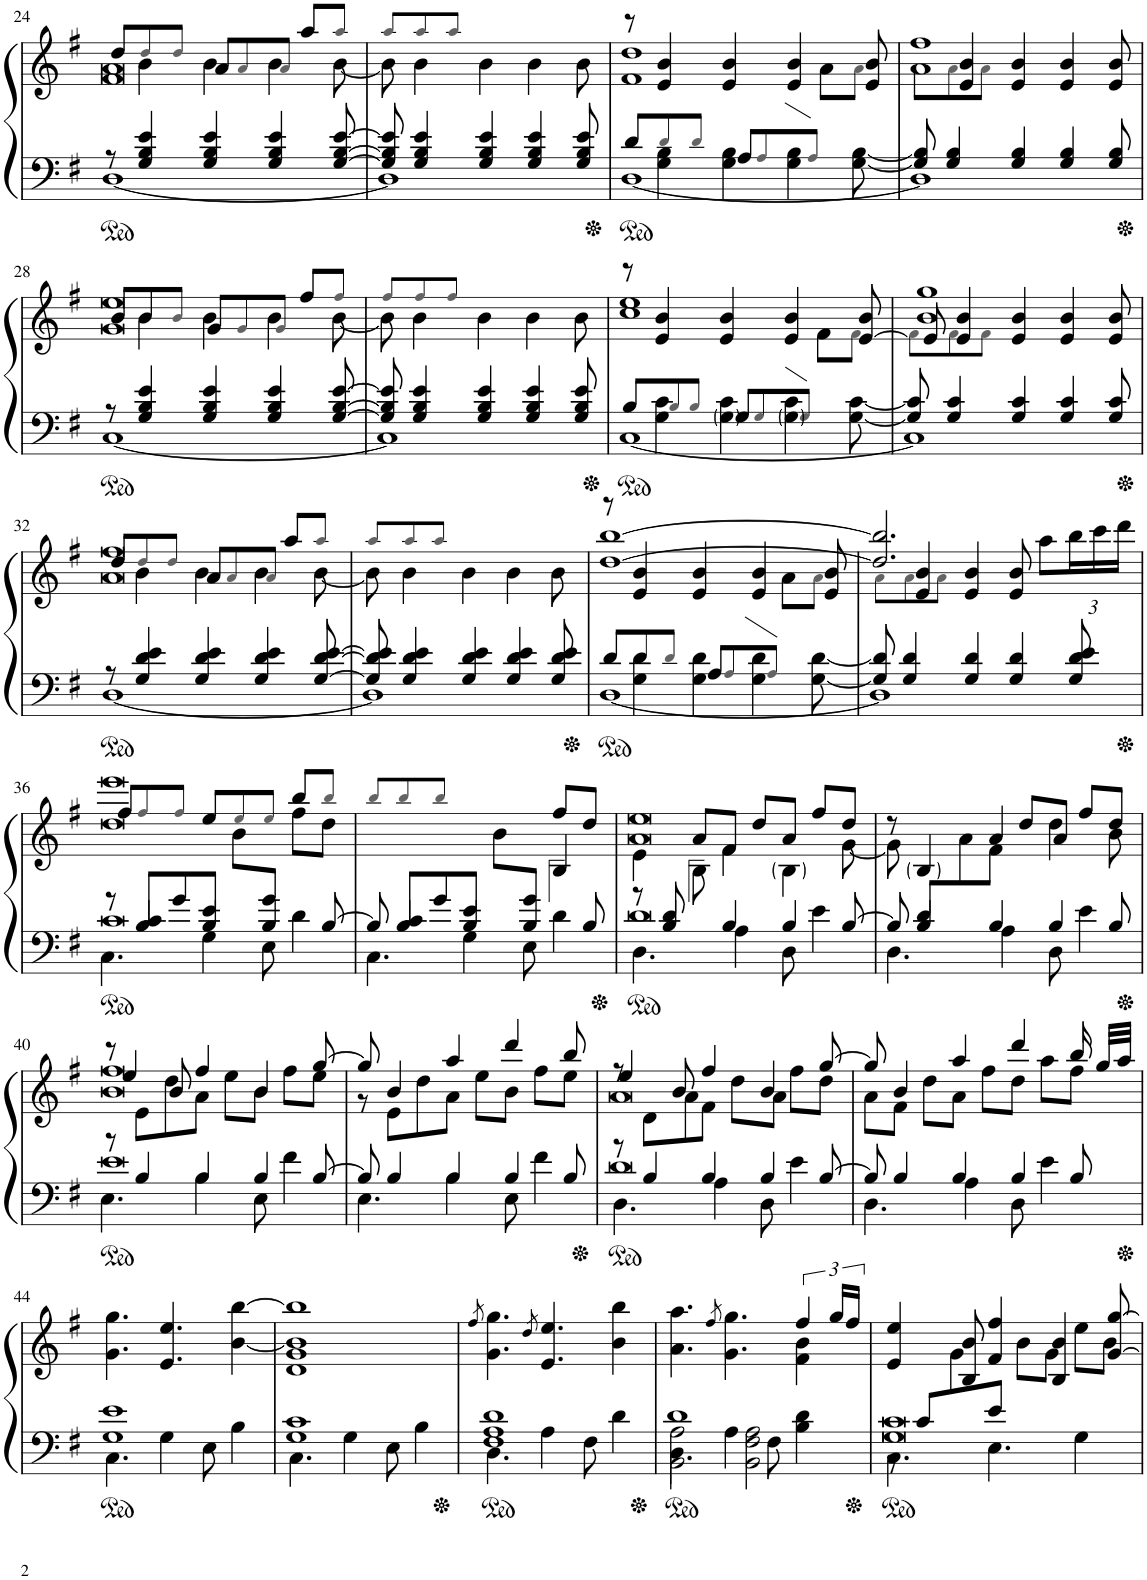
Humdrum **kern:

**kern	**kern
*part1	*part1
*staff2	*staff1
*I"Piano	*
*I'Pno.	*
!!LO:PB:g=z
*clefF4	*clefG2
*k[f#]	*k[f#]
*M4/4	*M4/4
=24	=24
*^	*^
*	*	*	*^
8r	[1D	8dd/L	8ryy	1f# 1a
4G/ 4B/ 4e/	.	8dd!i/	4b\	.
.	.	8dd!i/J	.	.
4G/ 4B/ 4e/	.	8a/L	4b\	.
.	.	8a!i/	.	.
4G/ 4B/ 4e/	.	8a!i/J	4b\	.
.	.	8aa/L	.	.
[8G/ [8B/ [8e/	.	8aa!i/J	[8b\	.
*	*	*	*v	*v
=25	=25	=25	=25
8G/] 8B/] 8e/]	1D]	8aa!i/L	8b\]
4G/ 4B/ 4e/	.	8aa!i/	4b\
.	.	8aa!i/J	.
4G/ 4B/ 4e/	.	8ryy	4b\
.	.	2ryy	.
4G/ 4B/ 4e/	.	.	4b\
8G/ 8B/ 8e/	.	.	8b\
=26	=26	=26	=26
*	*^	*	*^
8d/L	8ryy	[1D	8r	2.ryy	1f# 1dd
8d!i/	4G\ 4B\	.	4e/ 4b/	.	.
8d!i/J	.	.	.	.	.
8A/L	4G\ 4B\	.	4e/ 4b/	.	.
8A!i/	.	.	.	.	.
8A!i/J	4G\ 4B\	.	4e/ 4b/	.	.
4ryy	.	.	.	8a\L	.
.	[8G\ [8B\	.	8e/ 8b/	8a!i\J	.
*	*v	*v	*	*	*
=27	=27	=27	=27	=27
8G/] 8B/]	1D]	8ryy	8ai\L	1a 1ff#
4G/ 4B/	.	4e/ 4b/	8a!i\	.
.	.	.	8a!i\J	.
4G/ 4B/	.	4e/ 4b/	2ryy	.
4G/ 4B/	.	4e/ 4b/	.	.
8G/ 8B/	.	8e/ 8b/	8ryy	.
!!LO:LB:g=z	!!	!!
=28	=28	=28	=28	=28
8r	[1C	8b/L	8ryy	1g 1ee
4G/ 4B/ 4e/	.	8bi/	4b\	.
.	.	8b!i/J	.	.
4G/ 4B/ 4e/	.	8g/L	4b\	.
.	.	8g!i/	.	.
4G/ 4B/ 4e/	.	8g!i/J	4b\	.
.	.	8ff#/L	.	.
[8G/ [8B/ [8e/	.	8ff#!i/J	[8b\	.
*	*	*	*v	*v
=29	=29	=29	=29
8G/] 8B/] 8e/]	1C]	8ff#!i/L	8b\]
4G/ 4B/ 4e/	.	8ff#!i/	4b\
.	.	8ff#!i/J	.
4G/ 4B/ 4e/	.	8ryy	4b\
.	.	2ryy	.
4G/ 4B/ 4e/	.	.	4b\
8G/ 8B/ 8e/	.	.	8b\
=30	=30	=30	=30
*	*^	*	*^
8B/L	8ryy	[1C	8r	2.ryy	1cc 1ee
8B!i/	4G\ 4c\	.	4e/ 4b/	.	.
8B!i/J	.	.	.	.	.
8G/L	4G\ 4c\	.	4e/ 4b/	.	.
8G!i/	.	.	.	.	.
8G!i/J	4G\ 4c\	.	4e/ 4b/	.	.
4ryy	.	.	.	8f#\L	.
.	[8G\ [8c\	.	[8e/ 8b/	8f#!i\J	.
*	*v	*v	*	*	*
=31	=31	=31	=31	=31
8G/] 8c/]	1C]	8e/]	8f#!i\L	1b 1gg
4G/ 4c/	.	4e/ 4b/	8f#!i\	.
.	.	.	8f#!i\J	.
4G/ 4c/	.	4e/ 4b/	2ryy	.
4G/ 4c/	.	4e/ 4b/	.	.
8G/ 8c/	.	8e/ 8b/	8ryy	.
!!LO:LB:g=z	!!	!!
=32	=32	=32	=32	=32
8r	[1D	8dd/L	8ryy	1a 1ff#
4G/ 4d/ 4e/	.	8dd!i/	4b\	.
.	.	8dd!i/J	.	.
4G/ 4d/ 4e/	.	8a/L	4b\	.
.	.	8a!i/	.	.
4G/ 4d/ 4e/	.	8a!i/J	4b\	.
.	.	8aa/L	.	.
[8G/ [8d/ [8e/	.	8aa!i/J	[8b\	.
*	*	*	*v	*v
=33	=33	=33	=33
8G/] 8d/] 8e/]	1D]	8aa!i/L	8b\]
4G/ 4d/ 4e/	.	8aa!i/	4b\
.	.	8aa!i/J	.
4G/ 4d/ 4e/	.	8ryy	4b\
.	.	2ryy	.
4G/ 4d/ 4e/	.	.	4b\
8G/ 8d/ 8e/	.	.	8b\
=34	=34	=34	=34
*	*^	*	*^
8d/L	8ryy	[1D	8r	2.ryy	[1dd [1bb
8d!i/	4G\ 4d\	.	4e/ 4b/	.	.
8d!i/J	.	.	.	.	.
8A/L	4G\ 4d\	.	4e/ 4b/	.	.
8A!i/	.	.	.	.	.
8A!i/J	4G\ 4d\	.	4e/ 4b/	.	.
4ryy	.	.	.	8a\L	.
.	[8G\ [8d\	.	8e/ 8b/	8a!i\J	.
*	*v	*v	*	*	*
=35	=35	=35	=35	=35
8G/] 8d/]	1D]	2.dd/] 2.bb/]	8a!i\L	8ryy
4G/ 4d/	.	.	8a!i\	4e/ 4b/
.	.	.	8a!i\J	.
4G/ 4d/	.	.	2ryy	4e/ 4b/
4G/ 4d/	.	.	.	8e/ 8b/
.	.	8aa\L	.	4ryy
*	*	*Xbrackettup	*	*
8G/ 8d/ 8e/	.	24bb\L	8ryy	.
.	.	24ccc\	.	.
.	.	24ddd\JJ	.	.
!!LO:LB:g=z	!!	!!
=36	=36	=36	=36	=36
*^	*^	*	*	*
8ryy	8r	4.C\	1c	8ff#/L	2ryy	1dd 1eee
8c/L	4B/	.	.	8ff#!i/	.	.
8g/	.	.	.	8ff#!i/J	.	.
8e/J	4B/	4G\	.	8ee/L	.	.
8ryy	.	.	.	8ee!i/	8b\L	.
8g/J	4B/	8E\	.	8ee!i/J	8ryy	.
4ryy	.	4d\	.	8bb/L	8ff#\L	.
.	[8B/	.	.	8bb!i/J	8dd\J	.
*	*	*v	*v	*	*	*
=37	=37	=37	=37	=37	=37
8ryy	8B/]	4.C\	8ryy	4.ryy	8bb!i/L
8c/L	4B/	.	4.ryy	.	8bb!i/
8g/	.	.	.	.	8bb!i/J
8e/J	4B/	4G\	.	8ryy	2ryy
8ryy	.	.	8b\L	4ryy	.
8g/J	4B/	8E\	8ryy	.	.
4ryy	.	4d\	8ff#/L	4B/	.
.	8B/	.	8dd/J	.	8ryy
=38	=38	=38	=38	=38	=38
*	*	*^	*	*	*
8ryy	8r	4.D\	1d	8ryy	4e\	1a 1ee
8d/	4B/	.	.	8ryy	.	.
2.ryy	.	.	.	8a/L	8B\	.
.	4B/	4A\	.	8f#/J	4f#\	.
.	.	.	.	8dd/L	.	.
.	4B/	8D\	.	8a/J	4B\	.
.	.	4e\	.	8ff#/L	.	.
.	[8B/	.	.	8dd/J	[8g\	.
*	*	*v	*v	*	*	*
*	*	*	*	*v	*v
=39	=39	=39	=39	=39
8ryy	8B/]	4.D\	8r	8g\]
8d/L	4B/	.	8ryy	4B/
2.ryy	.	.	8a\	.
.	4B/	4A\	8f#\J	4a/
.	.	.	8dd/L	.
.	4B/	8D\	8a/J	4dd\
.	.	4e\	8ff#/L	.
.	8B/	.	8dd/J	8b\
!!LO:LB:g=z
=40	=40	=40	=40	=40
*	*	*	*	*^
8r	4.E\	1e	4ee/	8r	1b 1ff#
4B/	.	.	.	8e\L	.
.	.	.	8b/	8dd\	.
4B/	4B\	.	4ff#/	8a\J	.
.	.	.	.	8ee\L	.
4B/	8E\	.	4b/	8b\J	.
.	4f#\	.	.	8ff#\L	.
[8B/	.	.	[8gg/	8ee\J	.
*	*v	*v	*	*	*
*	*	*	*v	*v
=41	=41	=41	=41
8B/]	4.E\	8gg/]	8r
4B/	.	4b/	8e\L
.	.	.	8dd\
4B/	4B\	4aa/	8a\J
.	.	.	8ee\L
4B/	8E\	4ddd/	8b\J
.	4f#\	.	8ff#\L
8B/	.	8bb/	8ee\J
=42	=42	=42	=42
*	*^	*	*^
8r	4.D\	1d	4ee/	8r	1a
4B/	.	.	.	8d\L	.
.	.	.	8b/	8a\	.
4B/	4A\	.	4ff#/	8f#\J	.
.	.	.	.	8dd\L	.
4B/	8D\	.	4b/	8a\J	.
.	4e\	.	.	8ff#\L	.
[8B/	.	.	[8gg/	8dd\J	.
*	*v	*v	*	*	*
*	*	*	*v	*v
=43	=43	=43	=43
8B/]	4.D\	8gg/]	8a\L
4B/	.	4b/	8f#\J
.	.	.	8dd\L
4B/	4A\	4aa/	8a\J
.	.	.	8ff#\L
4B/	8D\	4ddd/	8dd\J
.	4e\	.	8aa\L
8B/	.	16bb/	8ff#\J
.	.	32gg/LLL	.
.	.	32aa/JJJ	.
*	*	*v	*v
!!LO:LB:g=z
=44	=44	=44
1C 1G 1e	4.C\	4.g\ 4.gg\
.	4G\	4.e/ 4.ee/
.	8E\	.
.	4B\	[4b\ [4bb\
=45	=45	=45
1C 1G 1c	4.C\	1d 1g 1b] 1bb]
.	4G\	.
.	8E\	.
.	4B\	.
=46	=46	=46
.	.	8qff#/
1D 1F# 1A 1d	4.D\	4.g\ 4.gg\
.	.	8qdd/
.	4A\	4.e/ 4.ee/
.	8F#\	.
.	4d\	4b\ 4bb\
=47	=47	=47
*	*^	*^
1d	4.D\	2BB\ 2A\	4.a\ 4.aa\	2.ryy
.	.	.	8qff#/	.
.	4A\	.	4.g\ 4.gg\	.
.	.	2BB\ 2F#\ 2A\	.	.
.	8F#\	.	.	.
*	*	*	*brackettup	*
.	4B\ 4d\	.	6ff#/	4f#\ 4b\
.	.	.	24gg/LL	.
.	.	.	24ff#/JJ	.
=48	=48	=48	=48	=48
8ryy	1C 1G 1c	4.C\	4e/ 4ee/	8r
8c/L	.	.	.	8ryy
8ryy	.	.	8B/ 8b/	8g\
8e/J	.	4.E\	4f#/ 4ff#/	8ryy
2ryy	.	.	.	8b\L
.	.	.	4B/ 4b/	8g\J
.	.	4G\	.	8ee\L
.	.	.	[8g/ [8gg/	8b\J
*v	*v	*v	*	*
*	*v	*v
=	=
*-	*-
